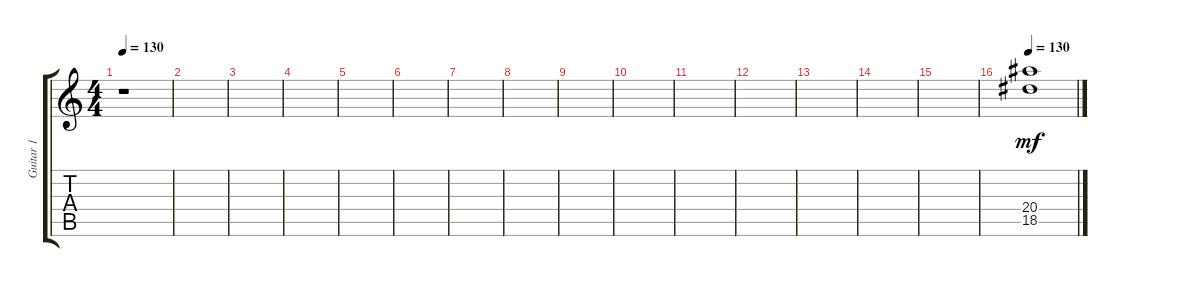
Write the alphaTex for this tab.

\track ("Guitar 1" "Guitar 1") {instrument overdrivenguitar}
\staff {score tabs}
\tuning (E4 B3 G3 D3 A2 E2) {hide}
\ts (4 4)
\tempo 130
\clef g2
\ks c
r.1{dy mf} |
|
|
|
|
|
|
|
|
|
|
|
|
|
|
\tempo 130
(20.4{ss} 18.5{ss}).1
